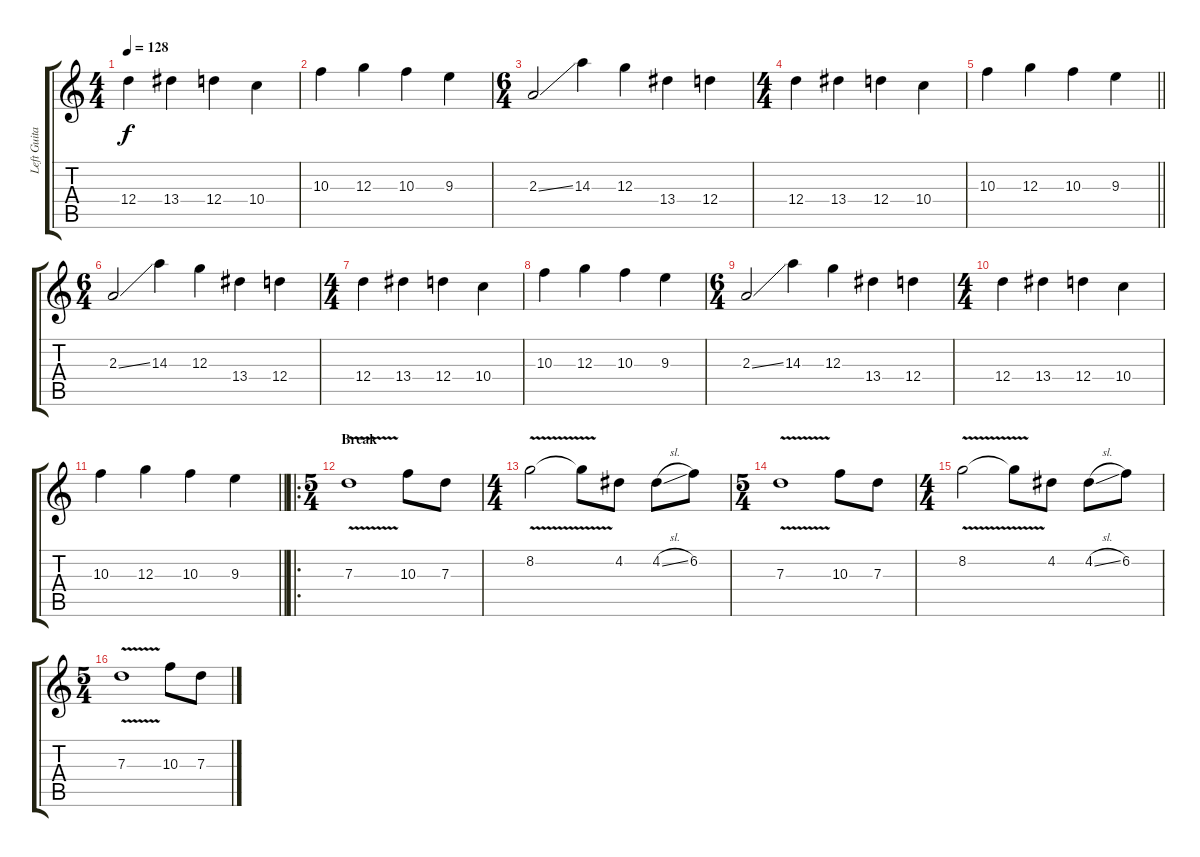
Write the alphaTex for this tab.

\track ("Left Guitar" "Left Guita") {instrument electricguitarjazz}
\staff {score tabs}
\tuning (E4 B3 G3 D3 A2 E2) {hide}
\ts (4 4)
\tempo 128
\clef g2
\ks c
12.4.4{dy f} 13.4.4 12.4.4 10.4.4 |
10.3.4 12.3.4 10.3.4 9.3.4 |
\ts (6 4)
2.3{ss}.2 14.3.4 12.3.4 13.4.4 12.4.4 |
\ts (4 4)
12.4.4 13.4.4 12.4.4 10.4.4 |
\barLineRight lightlight
10.3.4 12.3.4 10.3.4 9.3.4 |
\ts (6 4)
2.3{ss}.2 14.3.4 12.3.4 13.4.4 12.4.4 |
\ts (4 4)
12.4.4 13.4.4 12.4.4 10.4.4 |
10.3.4 12.3.4 10.3.4 9.3.4 |
\ts (6 4)
2.3{ss}.2 14.3.4 12.3.4 13.4.4 12.4.4 |
\ts (4 4)
12.4.4 13.4.4 12.4.4 10.4.4 |
\barLineRight lightlight
10.3.4 12.3.4 10.3.4 9.3.4 |
\ro
\ts (5 4)
\section ("" "Break")
7.3{v}.1 10.3.8 7.3.8 |
\ts (4 4)
8.2{v}.2 8.2{t}.8 4.2.8 4.2{sl}.8 6.2.8 |
\ts (5 4)
7.3{v}.1 10.3.8 7.3.8 |
\ts (4 4)
8.2{v}.2 8.2{t}.8 4.2.8 4.2{sl}.8 6.2.8 |
\ts (5 4)
7.3{v}.1 10.3.8 7.3.8
